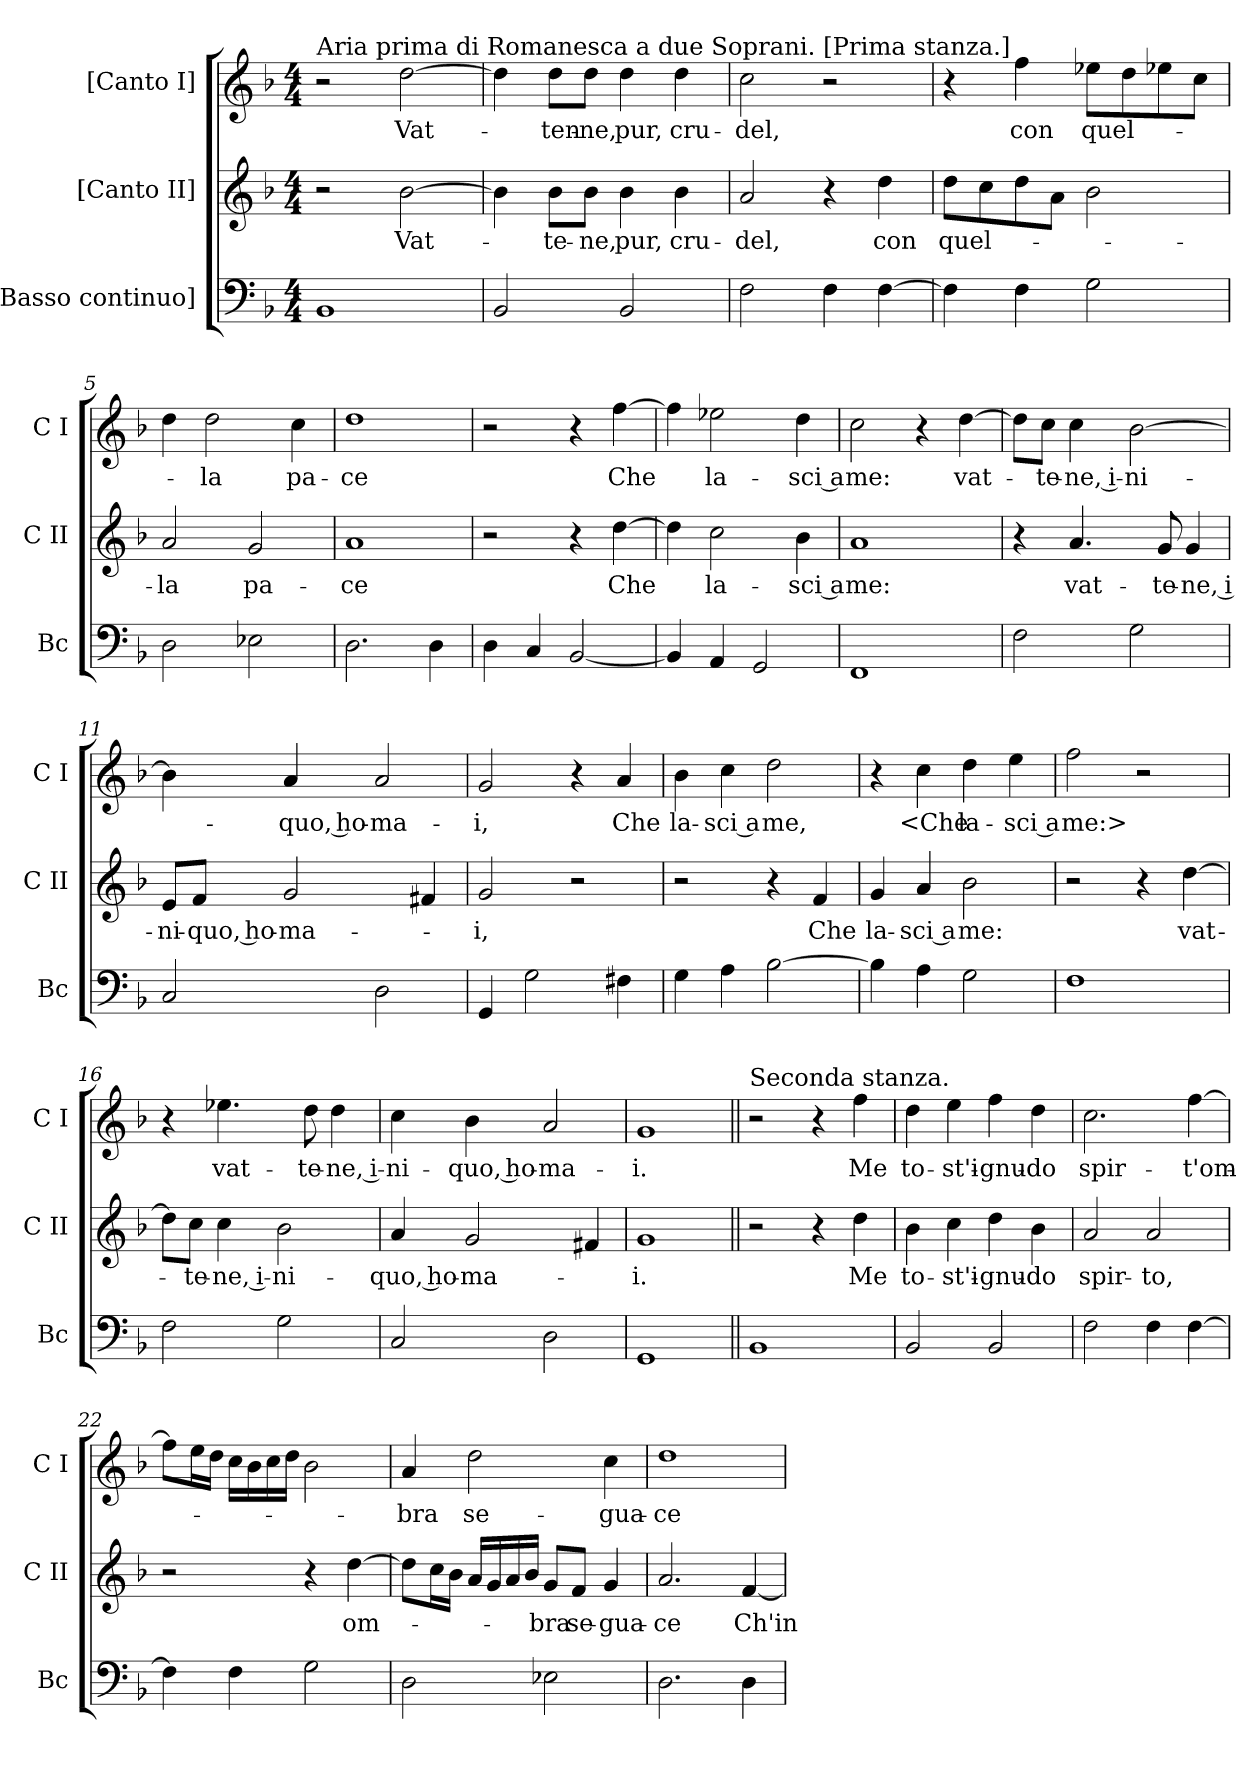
**kern	**kern	**text	**kern	**text
*part3	*part2	*part2	*part1	*part1
*staff3	*staff2	*staff2	*staff1	*staff1
*I"[Basso continuo]	*I"[Canto II]	*	*I"[Canto I]	*
*I'Bc	*I'C II	*	*I'C I	*
*clefF4	*clefG2	*	*clefG2	*
*k[b-]	*k[b-]	*	*k[b-]	*
*F:	*F:	*	*F:	*
*M4/4	*M4/4	*	*M4/4	*
=1	=1	=1	=1	=1
!	!	!	!LO:TX:a:t=Aria prima di Romanesca a due Soprani. [Prima stanza.]	!
1BB-	2r	.	2r	.
.	[2b-	Vat-	[2dd	Vat-
=2	=2	=2	=2	=2
2BB-	4b-]	.	4dd]	.
.	8b-L	-te-	8ddL	-ten-
.	8b-J	-ne,	8ddJ	-ne,
2BB-	4b-	pur,	4dd	pur,
.	4b-	cru-	4dd	cru-
=3	=3	=3	=3	=3
2F	2a	-del,	2cc	-del,
4F	4r	.	2r	.
[4F	4dd	con	.	.
=4	=4	=4	=4	=4
4F]	8ddL	quel-	4r	.
.	8cc	.	.	.
4F	8dd	.	4ff	con
.	8aJ	.	.	.
2G	2b-	.	8ee-XL	quel-
.	.	.	8dd	.
.	.	.	8ee-X	.
.	.	.	8ccJ	.
=5	=5	=5	=5	=5
2D	2a	-la	4dd	.
.	.	.	2dd	-la
2E-X	2g	pa-	.	.
.	.	.	4cc	pa-
=6	=6	=6	=6	=6
2.D	1a	-ce	1dd	-ce
4D	.	.	.	.
=7	=7	=7	=7	=7
4D	2r	.	2r	.
4C	.	.	.	.
[2BB-	4r	.	4r	.
.	[4dd	Che	[4ff	Che
=8	=8	=8	=8	=8
4BB-]	4dd]	.	4ff]	.
4AA	2cc	la-	2ee-X	la-
2GG	.	.	.	.
.	4b-	-sci a	4dd	-sci a
=9	=9	=9	=9	=9
1FF	1a	me:	2cc	me:
.	.	.	4r	.
.	.	.	[4dd	vat-
=10	=10	=10	=10	=10
2F	4r	.	8ddL]	.
.	.	.	8ccJ	-te-
.	4.a	vat-	4cc	-ne, i-
2G	.	.	[2b-	-ni-
.	8g	-te-	.	.
.	4g	-ne, i-	.	.
=11	=11	=11	=11	=11
2C	8eL	-ni-	4b-]	.
.	8fJ	-quo, ho-	.	.
.	2g	-ma-	4a	-quo, ho-
2D	.	.	2a	-ma-
.	4f#X	.	.	.
=12	=12	=12	=12	=12
4GG	2g	-i,	2g	-i,
2G	.	.	.	.
.	2r	.	4r	.
4F#X	.	.	4a	Che
=13	=13	=13	=13	=13
4G	2r	.	4b-	la-
4A	.	.	4cc	-sci a
[2B-	4r	.	2dd	me,
.	4f	Che	.	.
=14	=14	=14	=14	=14
4B-]	4g	la-	4r	.
4A	4a	-sci a	4cc	<Che
2G	2b-	me:	4dd	la-
.	.	.	4ee	-sci a
=15	=15	=15	=15	=15
1F	2r	.	2ff	me:>
.	4r	.	2r	.
.	[4dd	vat-	.	.
=16	=16	=16	=16	=16
2F	8ddL]	.	4r	.
.	8ccJ	-te-	.	.
.	4cc	-ne, i-	4.ee-X	vat-
2G	2b-	-ni-	.	.
.	.	.	8dd	-te-
.	.	.	4dd	-ne, i-
=17	=17	=17	=17	=17
2C	4a	-quo, ho-	4cc	-ni-
.	2g	-ma-	4b-	-quo, ho-
2D	.	.	2a	-ma-
.	4f#X	.	.	.
=18	=18	=18	=18	=18
1GG	1g	-i.	1g	-i.
=19||	=19||	=19||	=19||	=19||
!	!	!	!LO:TX:a:t=Seconda stanza.	!
1BB-	2r	.	2r	.
.	4r	.	4r	.
.	4dd	Me	4ff	Me
=20	=20	=20	=20	=20
2BB-	4b-	to-	4dd	to-
.	4cc	-st'i-	4ee	-st'i-
2BB-	4dd	-gnu-	4ff	-gnu-
.	4b-	-do	4dd	-do
=21	=21	=21	=21	=21
2F	2a	spir-	2.cc	spir-
4F	2a	-to,	.	.
[4F	.	.	[4ff	-t'om-
=22	=22	=22	=22	=22
4F]	2r	.	8ffL]	.
.	.	.	16eeL	.
.	.	.	16ddJJ	.
4F	.	.	16ccLL	.
.	.	.	16b-	.
.	.	.	16cc	.
.	.	.	16ddJJ	.
2G	4r	.	2b-	.
.	[4dd	om-	.	.
=23	=23	=23	=23	=23
2D	8ddL]	.	4a	-bra
.	16ccL	.	.	.
.	16b-JJ	.	.	.
.	16aLL	.	2dd	se-
.	16g	.	.	.
.	16a	.	.	.
.	16b-JJ	.	.	.
2E-X	8gL	-bra	.	.
.	8fJ	se-	.	.
.	4g	-gua-	4cc	-gua-
=24	=24	=24	=24	=24
2.D	2.a	-ce	1dd	-ce
4D	[4f	Ch'in-	.	.
=	=	=	=	=
*-	*-	*-	*-	*-
